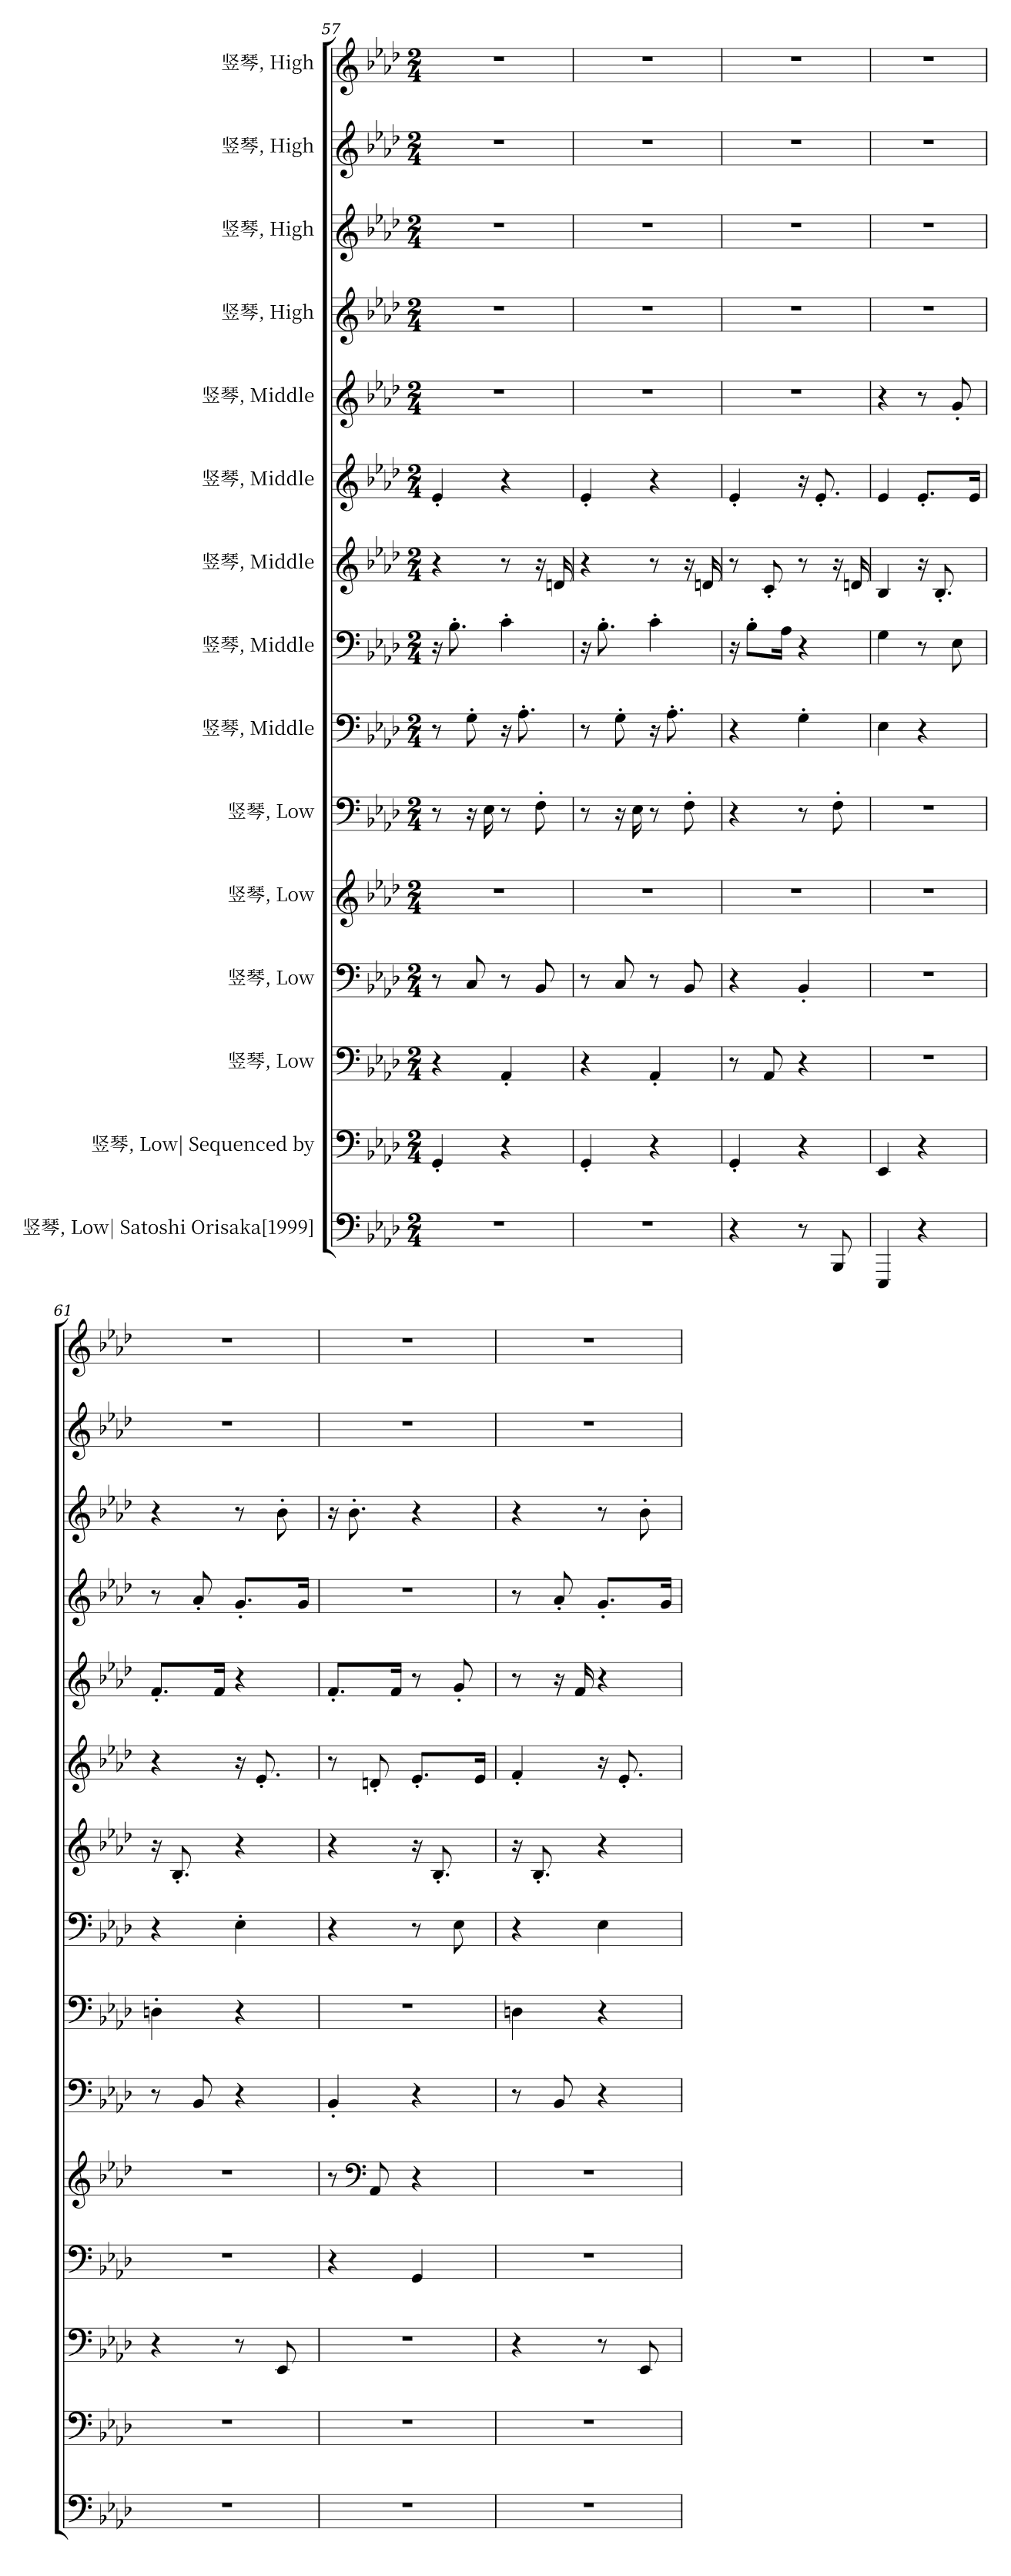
**kern	**kern	**kern	**kern	**kern	**kern	**kern	**kern	**kern	**kern	**kern	**kern	**kern	**kern	**kern
*part15	*part14	*part13	*part12	*part11	*part10	*part9	*part8	*part7	*part6	*part5	*part4	*part3	*part2	*part1
*staff15	*staff14	*staff13	*staff12	*staff11	*staff10	*staff9	*staff8	*staff7	*staff6	*staff5	*staff4	*staff3	*staff2	*staff1
*I"竖琴, Low|    Satoshi Orisaka[1999]	*I"竖琴, Low| Sequenced by	*I"竖琴, Low	*I"竖琴, Low	*I"竖琴, Low	*I"竖琴, Low	*I"竖琴, Middle	*I"竖琴, Middle	*I"竖琴, Middle	*I"竖琴, Middle	*I"竖琴, Middle	*I"竖琴, High	*I"竖琴, High	*I"竖琴, High	*I"竖琴, High
*clefF4	*clefF4	*clefF4	*clefF4	*clefG2	*clefF4	*clefF4	*clefF4	*clefG2	*clefG2	*clefG2	*clefG2	*clefG2	*clefG2	*clefG2
*k[b-e-a-d-]	*k[b-e-a-d-]	*k[b-e-a-d-]	*k[b-e-a-d-]	*k[b-e-a-d-]	*k[b-e-a-d-]	*k[b-e-a-d-]	*k[b-e-a-d-]	*k[b-e-a-d-]	*k[b-e-a-d-]	*k[b-e-a-d-]	*k[b-e-a-d-]	*k[b-e-a-d-]	*k[b-e-a-d-]	*k[b-e-a-d-]
*M2/4	*M2/4	*M2/4	*M2/4	*M2/4	*M2/4	*M2/4	*M2/4	*M2/4	*M2/4	*M2/4	*M2/4	*M2/4	*M2/4	*M2/4
*MM81	*MM81	*MM81	*MM81	*MM81	*MM81	*MM81	*MM81	*MM81	*MM81	*MM81	*MM81	*MM81	*MM81	*MM81
=57	=57	=57	=57	=57	=57	=57	=57	=57	=57	=57	=57	=57	=57	=57
2r	4GG'/	4r	8r	2r	8r	8r	16r	4r	4e-'/	2r	2r	2r	2r	2r
.	.	.	.	.	.	.	8.B-'\	.	.	.	.	.	.	.
.	.	.	8C/	.	16r	8G'\	.	.	.	.	.	.	.	.
.	.	.	.	.	16E-\	.	.	.	.	.	.	.	.	.
.	4r	4AA-'/	8r	.	8r	16r	4c'\	8r	4r	.	.	.	.	.
.	.	.	.	.	.	8.A-'\	.	.	.	.	.	.	.	.
.	.	.	8BB-/	.	8F'\	.	.	16r	.	.	.	.	.	.
.	.	.	.	.	.	.	.	16dn/	.	.	.	.	.	.
=58	=58	=58	=58	=58	=58	=58	=58	=58	=58	=58	=58	=58	=58	=58
2r	4GG'/	4r	8r	2r	8r	8r	16r	4r	4e-'/	2r	2r	2r	2r	2r
.	.	.	.	.	.	.	8.B-'\	.	.	.	.	.	.	.
.	.	.	8C/	.	16r	8G'\	.	.	.	.	.	.	.	.
.	.	.	.	.	16E-\	.	.	.	.	.	.	.	.	.
.	4r	4AA-'/	8r	.	8r	16r	4c'\	8r	4r	.	.	.	.	.
.	.	.	.	.	.	8.A-'\	.	.	.	.	.	.	.	.
.	.	.	8BB-/	.	8F'\	.	.	16r	.	.	.	.	.	.
.	.	.	.	.	.	.	.	16dn/	.	.	.	.	.	.
=59	=59	=59	=59	=59	=59	=59	=59	=59	=59	=59	=59	=59	=59	=59
4r	4GG'/	8r	4r	2r	4r	4r	16r	8r	4e-'/	2r	2r	2r	2r	2r
.	.	.	.	.	.	.	8B-'\L	.	.	.	.	.	.	.
.	.	8AA-/	.	.	.	.	.	8c'/	.	.	.	.	.	.
.	.	.	.	.	.	.	16A-\Jk	.	.	.	.	.	.	.
8r	4r	4r	4BB-'/	.	8r	4G'\	4r	8r	16r	.	.	.	.	.
.	.	.	.	.	.	.	.	.	8.e-'/	.	.	.	.	.
8BBB-/	.	.	.	.	8F'\	.	.	16r	.	.	.	.	.	.
.	.	.	.	.	.	.	.	16dn/	.	.	.	.	.	.
=60	=60	=60	=60	=60	=60	=60	=60	=60	=60	=60	=60	=60	=60	=60
*	*	*	*	*	*	*	*	*	*	*	*	*	*	*MM69
4EEE-/	4EE-/	2r	2r	2r	2r	4E-\	4G\	4B-/	4e-/	4r	2r	2r	2r	2r
4r	4r	.	.	.	.	4r	8r	16r	8.e-'/L	8r	.	.	.	.
.	.	.	.	.	.	.	.	8.B-'/	.	.	.	.	.	.
.	.	.	.	.	.	.	8E-\	.	.	8g'/	.	.	.	.
.	.	.	.	.	.	.	.	.	16e-/Jk	.	.	.	.	.
!!LO:PB:g=z
=61	=61	=61	=61	=61	=61	=61	=61	=61	=61	=61	=61	=61	=61	=61
2r	2r	4r	2r	2r	8r	4Dn'\	4r	16r	4r	8.f'/L	8r	4r	2r	2r
.	.	.	.	.	.	.	.	8.B-'/	.	.	.	.	.	.
.	.	.	.	.	8BB-/	.	.	.	.	.	8a-'/	.	.	.
.	.	.	.	.	.	.	.	.	.	16f/Jk	.	.	.	.
.	.	8r	.	.	4r	4r	4E-'\	4r	16r	4r	8.g'/L	8r	.	.
.	.	.	.	.	.	.	.	.	8.e-'/	.	.	.	.	.
.	.	8EE-/	.	.	.	.	.	.	.	.	.	8b-'\	.	.
.	.	.	.	.	.	.	.	.	.	.	16g/Jk	.	.	.
=62	=62	=62	=62	=62	=62	=62	=62	=62	=62	=62	=62	=62	=62	=62
2r	2r	2r	4r	8r	4BB-'/	2r	4r	4r	8r	8.f'/L	2r	16r	2r	2r
.	.	.	.	.	.	.	.	.	.	.	.	8.b-'\	.	.
*	*	*	*	*clefF4	*	*	*	*	*	*	*	*	*	*
.	.	.	.	8AA-/	.	.	.	.	8dn'/	.	.	.	.	.
.	.	.	.	.	.	.	.	.	.	16f/Jk	.	.	.	.
.	.	.	4GG/	4r	4r	.	8r	16r	8.e-'/L	8r	.	4r	.	.
.	.	.	.	.	.	.	.	8.B-'/	.	.	.	.	.	.
.	.	.	.	.	.	.	8E-\	.	.	8g'/	.	.	.	.
.	.	.	.	.	.	.	.	.	16e-/Jk	.	.	.	.	.
=63	=63	=63	=63	=63	=63	=63	=63	=63	=63	=63	=63	=63	=63	=63
2r	2r	4r	2r	2r	8r	4Dn\	4r	16r	4f'/	8r	8r	4r	2r	2r
.	.	.	.	.	.	.	.	8.B-'/	.	.	.	.	.	.
.	.	.	.	.	8BB-/	.	.	.	.	16r	8a-'/	.	.	.
.	.	.	.	.	.	.	.	.	.	16f/	.	.	.	.
.	.	8r	.	.	4r	4r	4E-\	4r	16r	4r	8.g'/L	8r	.	.
.	.	.	.	.	.	.	.	.	8.e-'/	.	.	.	.	.
.	.	8EE-/	.	.	.	.	.	.	.	.	.	8b-'\	.	.
.	.	.	.	.	.	.	.	.	.	.	16g/Jk	.	.	.
=	=	=	=	=	=	=	=	=	=	=	=	=	=	=
*-	*-	*-	*-	*-	*-	*-	*-	*-	*-	*-	*-	*-	*-	*-
